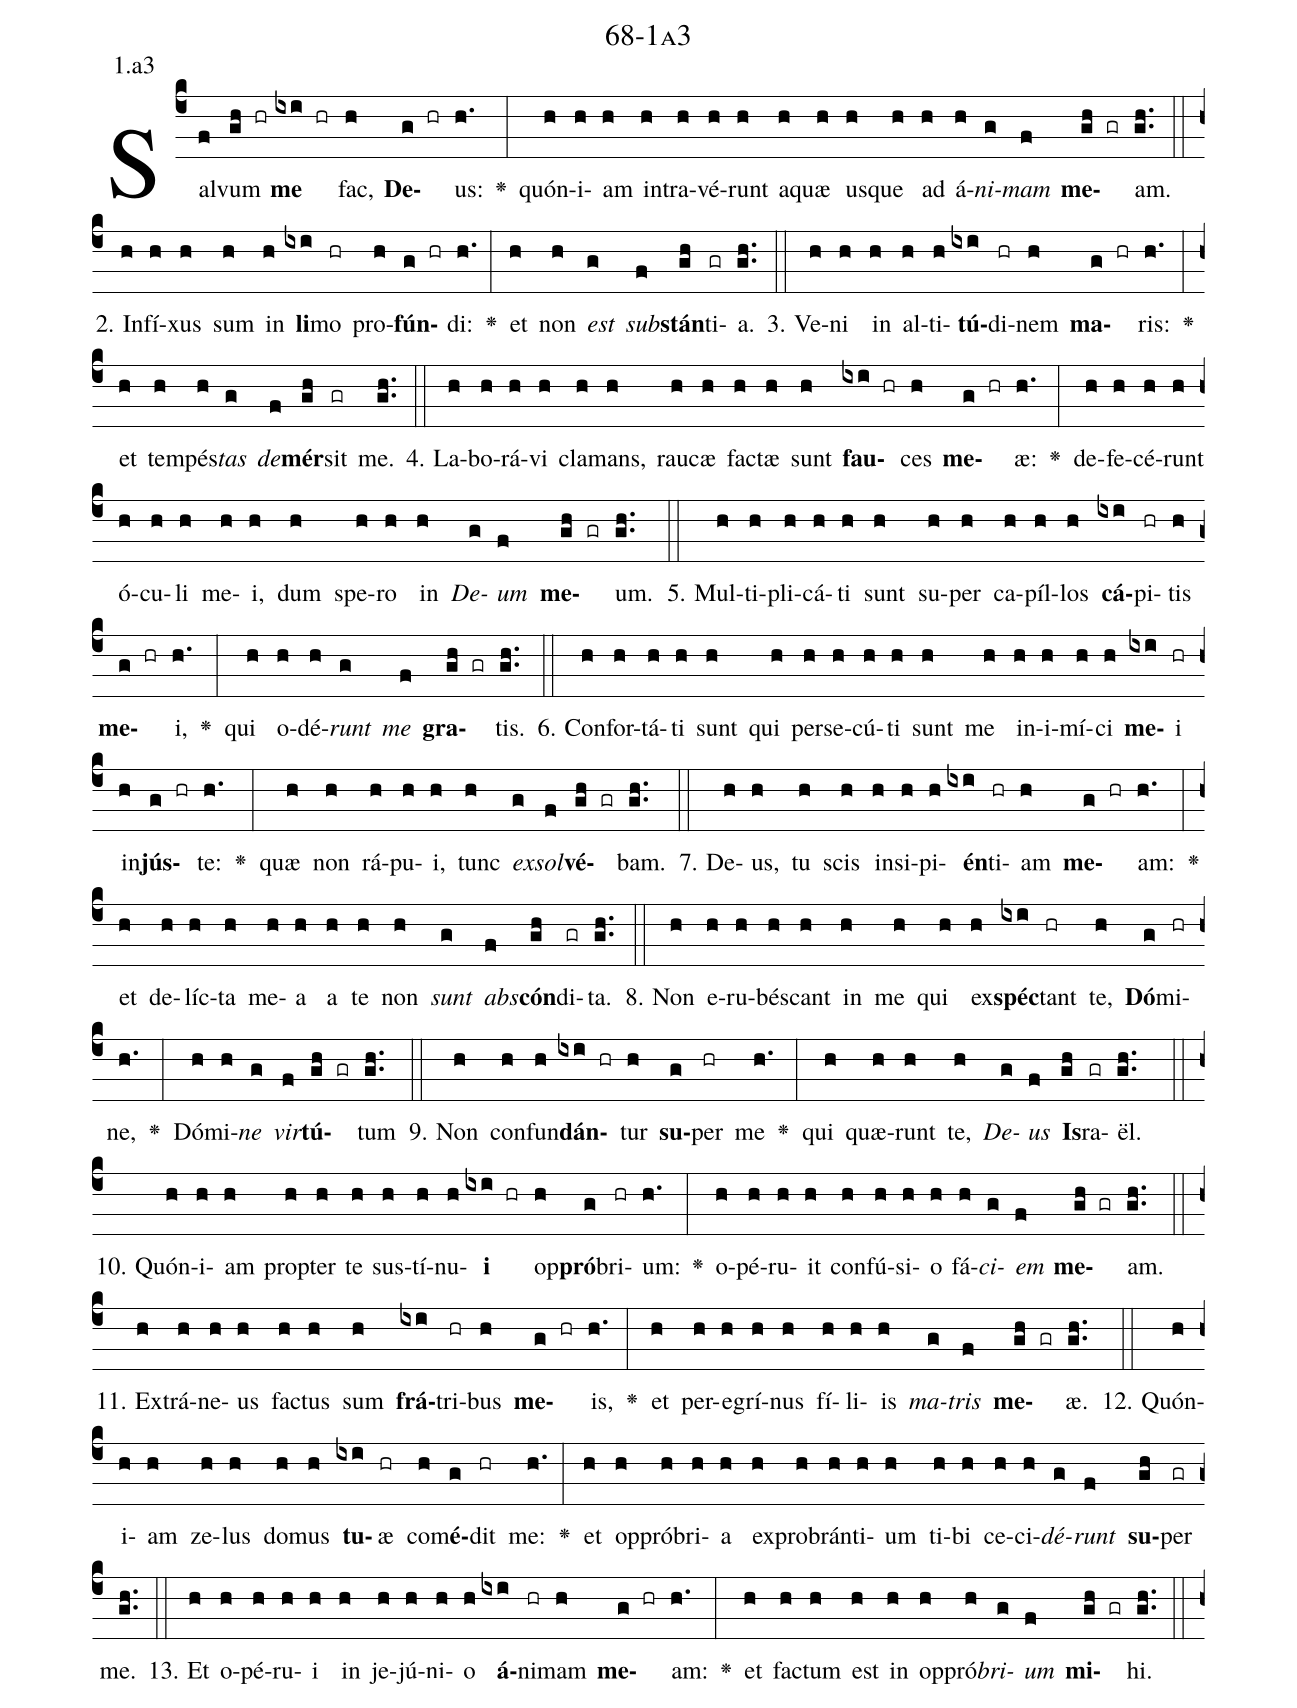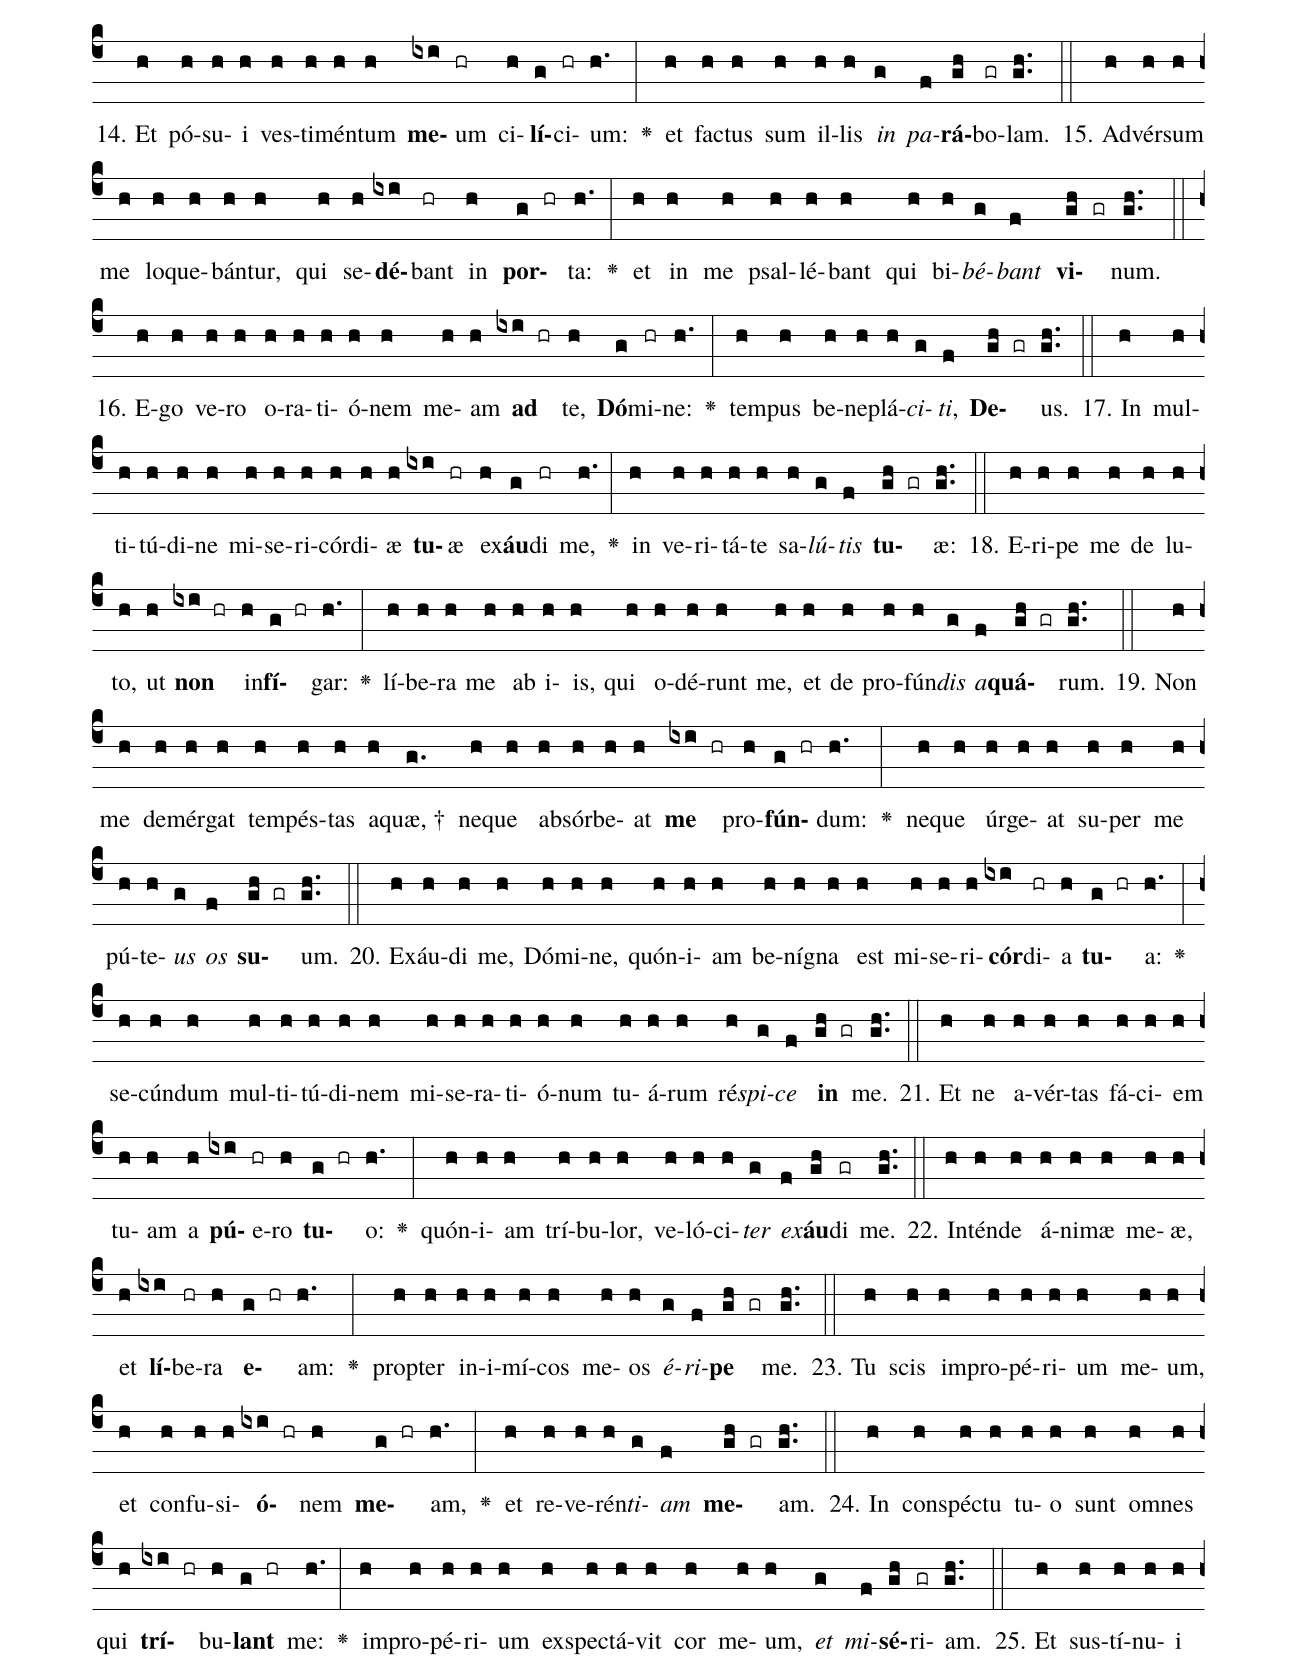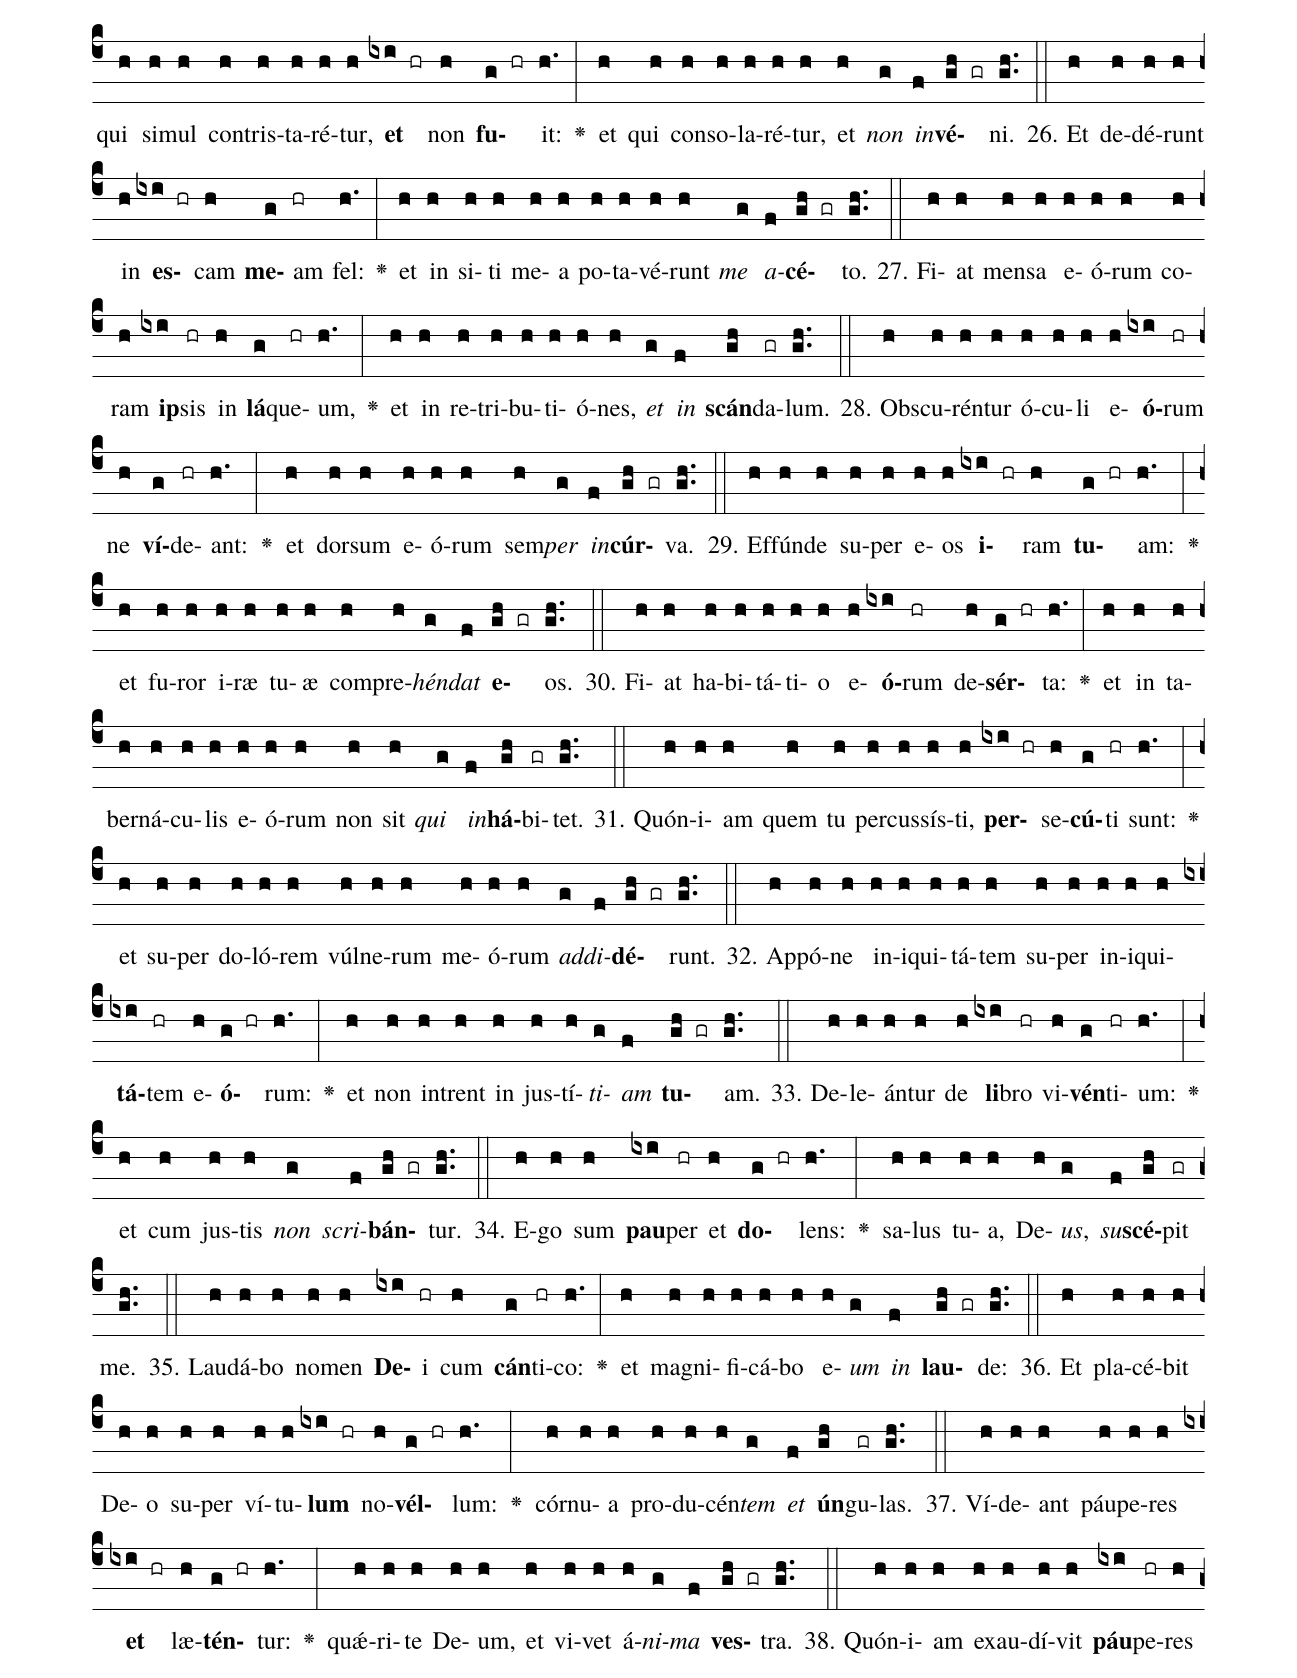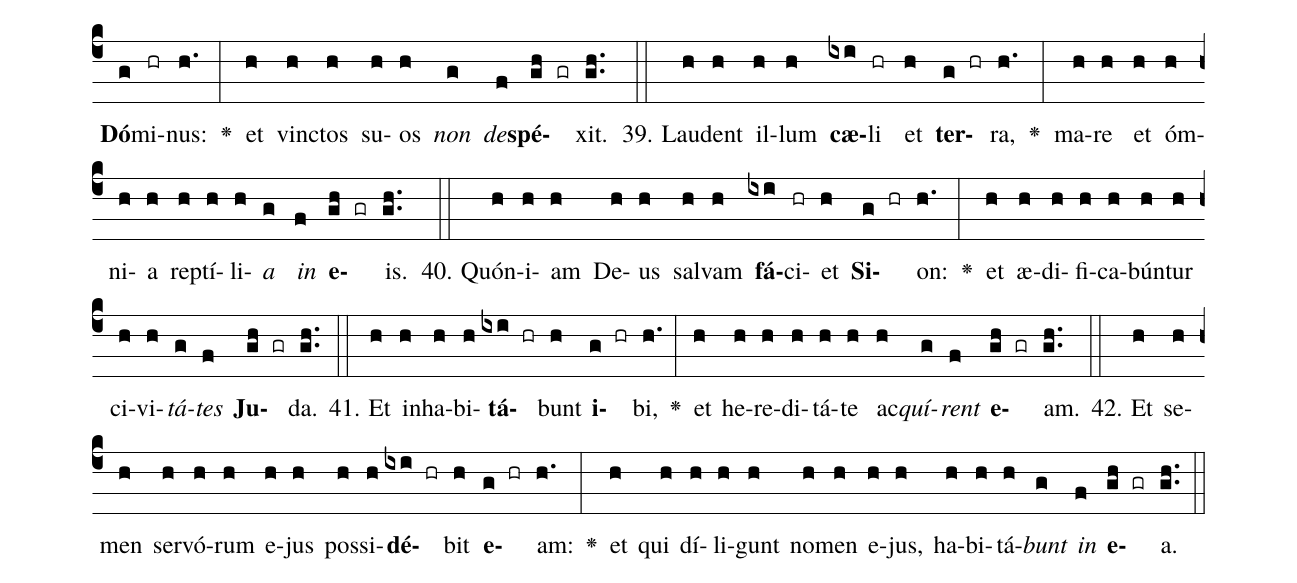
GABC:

name: 68-1a3;
annotation: 1.a3;
%%
(c4)Sal(f)vum(gh hr) <b>me</b>(ixi hr) fac,(h) <b>De</b>(g hr)us:(h.) <v>\greheightstar</v>(:) quón(h)i(h)am(h) in(h)tra(h)vé(h)runt(h) a(h)quæ(h) us(h)que(h) ad(h) á(h)<i>ni</i>(g)<i>mam</i>(f) <b>me</b>(gh gr)am.(gh..) (::)
2. In(h)fí(h)xus(h) sum(h) in(h) <b>li</b>(ixi)mo(hr) pro(h)<b>fún</b>(g hr)di:(h.) <v>\greheightstar</v>(:) et(h) non(h) <i>est</i>(g) <i>sub</i>(f)<b>stán</b>(gh)ti(gr)a.(gh..) (::)
3. Ve(h)ni(h) in(h) al(h)ti(h)<b>tú</b>(ixi)di(hr)nem(h) <b>ma</b>(g hr)ris:(h.) <v>\greheightstar</v>(:) et(h) tem(h)pés(h)<i>tas</i>(g) <i>de</i>(f)<b>mér</b>(gh)sit(gr) me.(gh..) (::)
4. La(h)bo(h)rá(h)vi(h) cla(h)mans,(h) rau(h)cæ(h) fac(h)tæ(h) sunt(h) <b>fau</b>(ixi hr)ces(h) <b>me</b>(g hr)æ:(h.) <v>\greheightstar</v>(:) de(h)fe(h)cé(h)runt(h) ó(h)cu(h)li(h) me(h)i,(h) dum(h) spe(h)ro(h) in(h) <i>De</i>(g)<i>um</i>(f) <b>me</b>(gh gr)um.(gh..) (::)
5. Mul(h)ti(h)pli(h)cá(h)ti(h) sunt(h) su(h)per(h) ca(h)píl(h)los(h) <b>cá</b>(ixi)pi(hr)tis(h) <b>me</b>(g hr)i,(h.) <v>\greheightstar</v>(:) qui(h) o(h)dé(h)<i>runt</i>(g) <i>me</i>(f) <b>gra</b>(gh gr)tis.(gh..) (::)
6. Con(h)for(h)tá(h)ti(h) sunt(h) qui(h) per(h)se(h)cú(h)ti(h) sunt(h) me(h) in(h)i(h)mí(h)ci(h) <b>me</b>(ixi)i(hr) in(h)<b>jús</b>(g hr)te:(h.) <v>\greheightstar</v>(:) quæ(h) non(h) rá(h)pu(h)i,(h) tunc(h) <i>ex</i>(g)<i>sol</i>(f)<b>vé</b>(gh gr)bam.(gh..) (::)
7. De(h)us,(h) tu(h) scis(h) in(h)si(h)pi(h)<b>én</b>(ixi)ti(hr)am(h) <b>me</b>(g hr)am:(h.) <v>\greheightstar</v>(:) et(h) de(h)líc(h)ta(h) me(h)a(h) a(h) te(h) non(h) <i>sunt</i>(g) <i>abs</i>(f)<b>cón</b>(gh)di(gr)ta.(gh..) (::)
8. Non(h) e(h)ru(h)bés(h)cant(h) in(h) me(h) qui(h) ex(h)<b>spéc</b>(ixi)tant(hr) te,(h) <b>Dó</b>(g)mi(hr)ne,(h.) <v>\greheightstar</v>(:) Dó(h)mi(h)<i>ne</i>(g) <i>vir</i>(f)<b>tú</b>(gh gr)tum(gh..) (::)
9. Non(h) con(h)fun(h)<b>dán</b>(ixi hr)tur(h) <b>su</b>(g)per(hr) me(h.) <v>\greheightstar</v>(:) qui(h) quæ(h)runt(h) te,(h) <i>De</i>(g)<i>us</i>(f) <b>Is</b>(gh)ra(gr)ël.(gh..) (::)
10. Quón(h)i(h)am(h) prop(h)ter(h) te(h) sus(h)tí(h)nu(h)<b>i</b>(ixi hr) op(h)<b>pró</b>(g)bri(hr)um:(h.) <v>\greheightstar</v>(:) o(h)pé(h)ru(h)it(h) con(h)fú(h)si(h)o(h) fá(h)<i>ci</i>(g)<i>em</i>(f) <b>me</b>(gh gr)am.(gh..) (::)
11. Ex(h)trá(h)ne(h)us(h) fac(h)tus(h) sum(h) <b>frá</b>(ixi)tri(hr)bus(h) <b>me</b>(g hr)is,(h.) <v>\greheightstar</v>(:) et(h) per(h)e(h)grí(h)nus(h) fí(h)li(h)is(h) <i>ma</i>(g)<i>tris</i>(f) <b>me</b>(gh gr)æ.(gh..) (::)
12. Quón(h)i(h)am(h) ze(h)lus(h) do(h)mus(h) <b>tu</b>(ixi)æ(hr) com(h)<b>é</b>(g)dit(hr) me:(h.) <v>\greheightstar</v>(:) et(h) op(h)pró(h)bri(h)a(h) ex(h)pro(h)brán(h)ti(h)um(h) ti(h)bi(h) ce(h)ci(h)<i>dé</i>(g)<i>runt</i>(f) <b>su</b>(gh)per(gr) me.(gh..) (::)
13. Et(h) o(h)pé(h)ru(h)i(h) in(h) je(h)jú(h)ni(h)o(h) <b>á</b>(ixi)ni(hr)mam(h) <b>me</b>(g hr)am:(h.) <v>\greheightstar</v>(:) et(h) fac(h)tum(h) est(h) in(h) op(h)pró(h)<i>bri</i>(g)<i>um</i>(f) <b>mi</b>(gh gr)hi.(gh..) (::)
14. Et(h) pó(h)su(h)i(h) ves(h)ti(h)mén(h)tum(h) <b>me</b>(ixi)um(hr) ci(h)<b>lí</b>(g)ci(hr)um:(h.) <v>\greheightstar</v>(:) et(h) fac(h)tus(h) sum(h) il(h)lis(h) <i>in</i>(g) <i>pa</i>(f)<b>rá</b>(gh)bo(gr)lam.(gh..) (::)
15. Ad(h)vér(h)sum(h) me(h) lo(h)que(h)bán(h)tur,(h) qui(h) se(h)<b>dé</b>(ixi)bant(hr) in(h) <b>por</b>(g hr)ta:(h.) <v>\greheightstar</v>(:) et(h) in(h) me(h) psal(h)lé(h)bant(h) qui(h) bi(h)<i>bé</i>(g)<i>bant</i>(f) <b>vi</b>(gh gr)num.(gh..) (::)
16. E(h)go(h) ve(h)ro(h) o(h)ra(h)ti(h)ó(h)nem(h) me(h)am(h) <b>ad</b>(ixi hr) te,(h) <b>Dó</b>(g)mi(hr)ne:(h.) <v>\greheightstar</v>(:) tem(h)pus(h) be(h)ne(h)plá(h)<i>ci</i>(g)<i>ti</i>,(f) <b>De</b>(gh gr)us.(gh..) (::)
17. In(h) mul(h)ti(h)tú(h)di(h)ne(h) mi(h)se(h)ri(h)cór(h)di(h)æ(h) <b>tu</b>(ixi)æ(hr) ex(h)<b>áu</b>(g)di(hr) me,(h.) <v>\greheightstar</v>(:) in(h) ve(h)ri(h)tá(h)te(h) sa(h)<i>lú</i>(g)<i>tis</i>(f) <b>tu</b>(gh gr)æ:(gh..) (::)
18. E(h)ri(h)pe(h) me(h) de(h) lu(h)to,(h) ut(h) <b>non</b>(ixi hr) in(h)<b>fí</b>(g hr)gar:(h.) <v>\greheightstar</v>(:) lí(h)be(h)ra(h) me(h) ab(h) i(h)is,(h) qui(h) o(h)dé(h)runt(h) me,(h) et(h) de(h) pro(h)fún(h)<i>dis</i>(g) <i>a</i>(f)<b>quá</b>(gh gr)rum.(gh..) (::)
19. Non(h) me(h) de(h)mér(h)gat(h) tem(h)pés(h)tas(h) a(h)quæ, †(g.) ne(h)que(h) ab(h)sór(h)be(h)at(h) <b>me</b>(ixi hr) pro(h)<b>fún</b>(g hr)dum:(h.) <v>\greheightstar</v>(:) ne(h)que(h) úr(h)ge(h)at(h) su(h)per(h) me(h) pú(h)te(h)<i>us</i>(g) <i>os</i>(f) <b>su</b>(gh gr)um.(gh..) (::)
20. Ex(h)áu(h)di(h) me,(h) Dó(h)mi(h)ne,(h) quón(h)i(h)am(h) be(h)ní(h)gna(h) est(h) mi(h)se(h)ri(h)<b>cór</b>(ixi)di(hr)a(h) <b>tu</b>(g hr)a:(h.) <v>\greheightstar</v>(:) se(h)cún(h)dum(h) mul(h)ti(h)tú(h)di(h)nem(h) mi(h)se(h)ra(h)ti(h)ó(h)num(h) tu(h)á(h)rum(h) ré(h)<i>spi</i>(g)<i>ce</i>(f) <b>in</b>(gh gr) me.(gh..) (::)
21. Et(h) ne(h) a(h)vér(h)tas(h) fá(h)ci(h)em(h) tu(h)am(h) a(h) <b>pú</b>(ixi)e(hr)ro(h) <b>tu</b>(g hr)o:(h.) <v>\greheightstar</v>(:) quón(h)i(h)am(h) trí(h)bu(h)lor,(h) ve(h)ló(h)ci(h)<i>ter</i>(g) <i>ex</i>(f)<b>áu</b>(gh)di(gr) me.(gh..) (::)
22. In(h)tén(h)de(h) á(h)ni(h)mæ(h) me(h)æ,(h) et(h) <b>lí</b>(ixi)be(hr)ra(h) <b>e</b>(g hr)am:(h.) <v>\greheightstar</v>(:) prop(h)ter(h) in(h)i(h)mí(h)cos(h) me(h)os(h) <i>é</i>(g)<i>ri</i>(f)<b>pe</b>(gh gr) me.(gh..) (::)
23. Tu(h) scis(h) im(h)pro(h)pé(h)ri(h)um(h) me(h)um,(h) et(h) con(h)fu(h)si(h)<b>ó</b>(ixi hr)nem(h) <b>me</b>(g hr)am,(h.) <v>\greheightstar</v>(:) et(h) re(h)ve(h)rén(h)<i>ti</i>(g)<i>am</i>(f) <b>me</b>(gh gr)am.(gh..) (::)
24. In(h) con(h)spéc(h)tu(h) tu(h)o(h) sunt(h) om(h)nes(h) qui(h) <b>trí</b>(ixi hr)bu(h)<b>lant</b>(g hr) me:(h.) <v>\greheightstar</v>(:) im(h)pro(h)pé(h)ri(h)um(h) ex(h)spec(h)tá(h)vit(h) cor(h) me(h)um,(h) <i>et</i>(g) <i>mi</i>(f)<b>sé</b>(gh)ri(gr)am.(gh..) (::)
25. Et(h) sus(h)tí(h)nu(h)i(h) qui(h) si(h)mul(h) con(h)tris(h)ta(h)ré(h)tur,(h) <b>et</b>(ixi hr) non(h) <b>fu</b>(g hr)it:(h.) <v>\greheightstar</v>(:) et(h) qui(h) con(h)so(h)la(h)ré(h)tur,(h) et(h) <i>non</i>(g) <i>in</i>(f)<b>vé</b>(gh gr)ni.(gh..) (::)
26. Et(h) de(h)dé(h)runt(h) in(h) <b>es</b>(ixi hr)cam(h) <b>me</b>(g)am(hr) fel:(h.) <v>\greheightstar</v>(:) et(h) in(h) si(h)ti(h) me(h)a(h) po(h)ta(h)vé(h)runt(h) <i>me</i>(g) <i>a</i>(f)<b>cé</b>(gh gr)to.(gh..) (::)
27. Fi(h)at(h) men(h)sa(h) e(h)ó(h)rum(h) co(h)ram(h) <b>ip</b>(ixi)sis(hr) in(h) <b>lá</b>(g)que(hr)um,(h.) <v>\greheightstar</v>(:) et(h) in(h) re(h)tri(h)bu(h)ti(h)ó(h)nes,(h) <i>et</i>(g) <i>in</i>(f) <b>scán</b>(gh)da(gr)lum.(gh..) (::)
28. Obs(h)cu(h)rén(h)tur(h) ó(h)cu(h)li(h) e(h)<b>ó</b>(ixi)rum(hr) ne(h) <b>ví</b>(g)de(hr)ant:(h.) <v>\greheightstar</v>(:) et(h) dor(h)sum(h) e(h)ó(h)rum(h) sem(h)<i>per</i>(g) <i>in</i>(f)<b>cúr</b>(gh gr)va.(gh..) (::)
29. Ef(h)fún(h)de(h) su(h)per(h) e(h)os(h) <b>i</b>(ixi hr)ram(h) <b>tu</b>(g hr)am:(h.) <v>\greheightstar</v>(:) et(h) fu(h)ror(h) i(h)ræ(h) tu(h)æ(h) com(h)pre(h)<i>hén</i>(g)<i>dat</i>(f) <b>e</b>(gh gr)os.(gh..) (::)
30. Fi(h)at(h) ha(h)bi(h)tá(h)ti(h)o(h) e(h)<b>ó</b>(ixi)rum(hr) de(h)<b>sér</b>(g hr)ta:(h.) <v>\greheightstar</v>(:) et(h) in(h) ta(h)ber(h)ná(h)cu(h)lis(h) e(h)ó(h)rum(h) non(h) sit(h) <i>qui</i>(g) <i>in</i>(f)<b>há</b>(gh)bi(gr)tet.(gh..) (::)
31. Quón(h)i(h)am(h) quem(h) tu(h) per(h)cus(h)sís(h)ti,(h) <b>per</b>(ixi hr)se(h)<b>cú</b>(g)ti(hr) sunt:(h.) <v>\greheightstar</v>(:) et(h) su(h)per(h) do(h)ló(h)rem(h) vúl(h)ne(h)rum(h) me(h)ó(h)rum(h) <i>ad</i>(g)<i>di</i>(f)<b>dé</b>(gh gr)runt.(gh..) (::)
32. Ap(h)pó(h)ne(h) in(h)i(h)qui(h)tá(h)tem(h) su(h)per(h) in(h)i(h)qui(h)<b>tá</b>(ixi)tem(hr) e(h)<b>ó</b>(g hr)rum:(h.) <v>\greheightstar</v>(:) et(h) non(h) in(h)trent(h) in(h) jus(h)tí(h)<i>ti</i>(g)<i>am</i>(f) <b>tu</b>(gh gr)am.(gh..) (::)
33. De(h)le(h)án(h)tur(h) de(h) <b>li</b>(ixi)bro(hr) vi(h)<b>vén</b>(g)ti(hr)um:(h.) <v>\greheightstar</v>(:) et(h) cum(h) jus(h)tis(h) <i>non</i>(g) <i>scri</i>(f)<b>bán</b>(gh gr)tur.(gh..) (::)
34. E(h)go(h) sum(h) <b>pau</b>(ixi)per(hr) et(h) <b>do</b>(g hr)lens:(h.) <v>\greheightstar</v>(:) sa(h)lus(h) tu(h)a,(h) De(h)<i>us</i>,(g) <i>su</i>(f)<b>scé</b>(gh)pit(gr) me.(gh..) (::)
35. Lau(h)dá(h)bo(h) no(h)men(h) <b>De</b>(ixi)i(hr) cum(h) <b>cán</b>(g)ti(hr)co:(h.) <v>\greheightstar</v>(:) et(h) ma(h)gni(h)fi(h)cá(h)bo(h) e(h)<i>um</i>(g) <i>in</i>(f) <b>lau</b>(gh gr)de:(gh..) (::)
36. Et(h) pla(h)cé(h)bit(h) De(h)o(h) su(h)per(h) ví(h)tu(h)<b>lum</b>(ixi hr) no(h)<b>vél</b>(g hr)lum:(h.) <v>\greheightstar</v>(:) cór(h)nu(h)a(h) pro(h)du(h)cén(h)<i>tem</i>(g) <i>et</i>(f) <b>ún</b>(gh)gu(gr)las.(gh..) (::)
37. Ví(h)de(h)ant(h) páu(h)pe(h)res(h) <b>et</b>(ixi hr) læ(h)<b>tén</b>(g hr)tur:(h.) <v>\greheightstar</v>(:) quǽ(h)ri(h)te(h) De(h)um,(h) et(h) vi(h)vet(h) á(h)<i>ni</i>(g)<i>ma</i>(f) <b>ves</b>(gh gr)tra.(gh..) (::)
38. Quón(h)i(h)am(h) ex(h)au(h)dí(h)vit(h) <b>páu</b>(ixi)pe(hr)res(h) <b>Dó</b>(g)mi(hr)nus:(h.) <v>\greheightstar</v>(:) et(h) vinc(h)tos(h) su(h)os(h) <i>non</i>(g) <i>de</i>(f)<b>spé</b>(gh gr)xit.(gh..) (::)
39. Lau(h)dent(h) il(h)lum(h) <b>cæ</b>(ixi)li(hr) et(h) <b>ter</b>(g hr)ra,(h.) <v>\greheightstar</v>(:) ma(h)re(h) et(h) óm(h)ni(h)a(h) rep(h)tí(h)li(h)<i>a</i>(g) <i>in</i>(f) <b>e</b>(gh gr)is.(gh..) (::)
40. Quón(h)i(h)am(h) De(h)us(h) sal(h)vam(h) <b>fá</b>(ixi)ci(hr)et(h) <b>Si</b>(g hr)on:(h.) <v>\greheightstar</v>(:) et(h) æ(h)di(h)fi(h)ca(h)bún(h)tur(h) ci(h)vi(h)<i>tá</i>(g)<i>tes</i>(f) <b>Ju</b>(gh gr)da.(gh..) (::)
41. Et(h) in(h)ha(h)bi(h)<b>tá</b>(ixi hr)bunt(h) <b>i</b>(g hr)bi,(h.) <v>\greheightstar</v>(:) et(h) he(h)re(h)di(h)tá(h)te(h) ac(h)<i>quí</i>(g)<i>rent</i>(f) <b>e</b>(gh gr)am.(gh..) (::)
42. Et(h) se(h)men(h) ser(h)vó(h)rum(h) e(h)jus(h) pos(h)si(h)<b>dé</b>(ixi hr)bit(h) <b>e</b>(g hr)am:(h.) <v>\greheightstar</v>(:) et(h) qui(h) dí(h)li(h)gunt(h) no(h)men(h) e(h)jus,(h) ha(h)bi(h)tá(h)<i>bunt</i>(g) <i>in</i>(f) <b>e</b>(gh gr)a.(gh..) (::)
